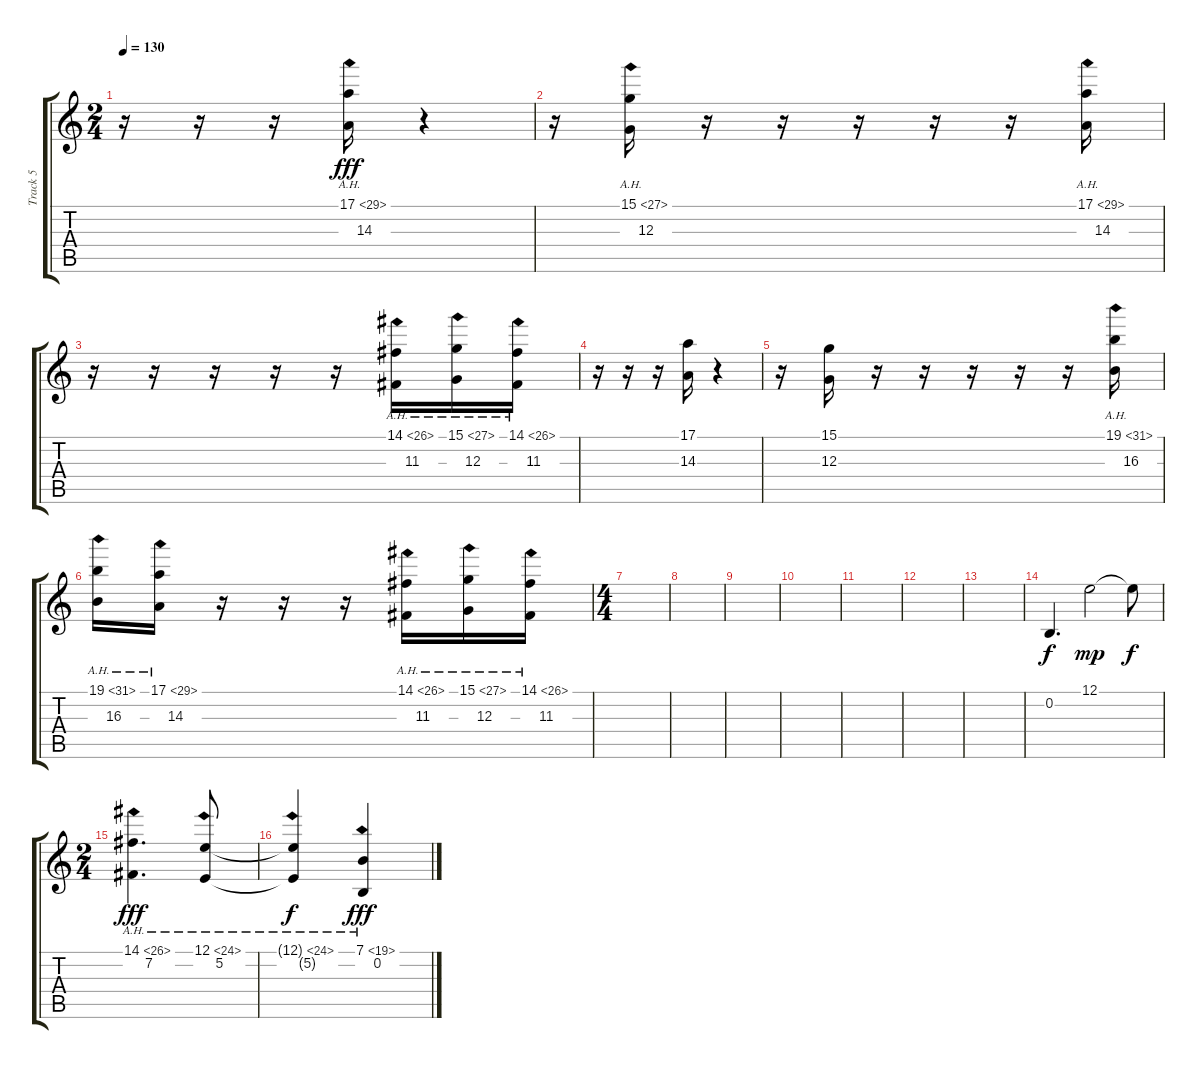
\track ("Track 5" "Track 5") {instrument synthstrings1}
\staff {score tabs}
\tuning (E4 B3 G3 D3 A2 E2) {hide}
\ts (2 4)
\tempo 130
\clef g2
\ks c
r.16{dy fff} r.16 r.16 (17.1{ah 12} 14.3).16 r.4 |
r.16 (15.1{ah 12} 12.3).16 r.16 r.16 r.16 r.16 r.16 (17.1{ah 12} 14.3).16 |
r.16 r.16 r.16 r.16 r.16 (14.1{ah 12} 11.3).16 (15.1{ah 12} 12.3).16 (14.1{ah 12} 11.3).16 |
r.16 r.16 r.16 (17.1 14.3).16 r.4 |
r.16 (15.1 12.3).16 r.16 r.16 r.16 r.16 r.16 (19.1{ah 12} 16.3).16 |
(19.1{ah 12} 16.3).16 (17.1{ah 12} 14.3).16 r.16 r.16 r.16 (14.1{ah 12} 11.3).16 (15.1{ah 12} 12.3).16 (14.1{ah 12} 11.3).16 |
\ts (4 4)
|
|
|
|
|
|
|
0.2.4{d dy f} 12.1.2{dy mp} 12.1{t}.8{dy f} |
\ts (2 4)
(14.1{ah 12} 7.2).4{d dy fff} (12.1{ah 12} 5.2).8 |
(12.1{ah 12 t} 5.2{t}).4{dy f} (7.1{ah 12} 0.2).4{dy fff}
